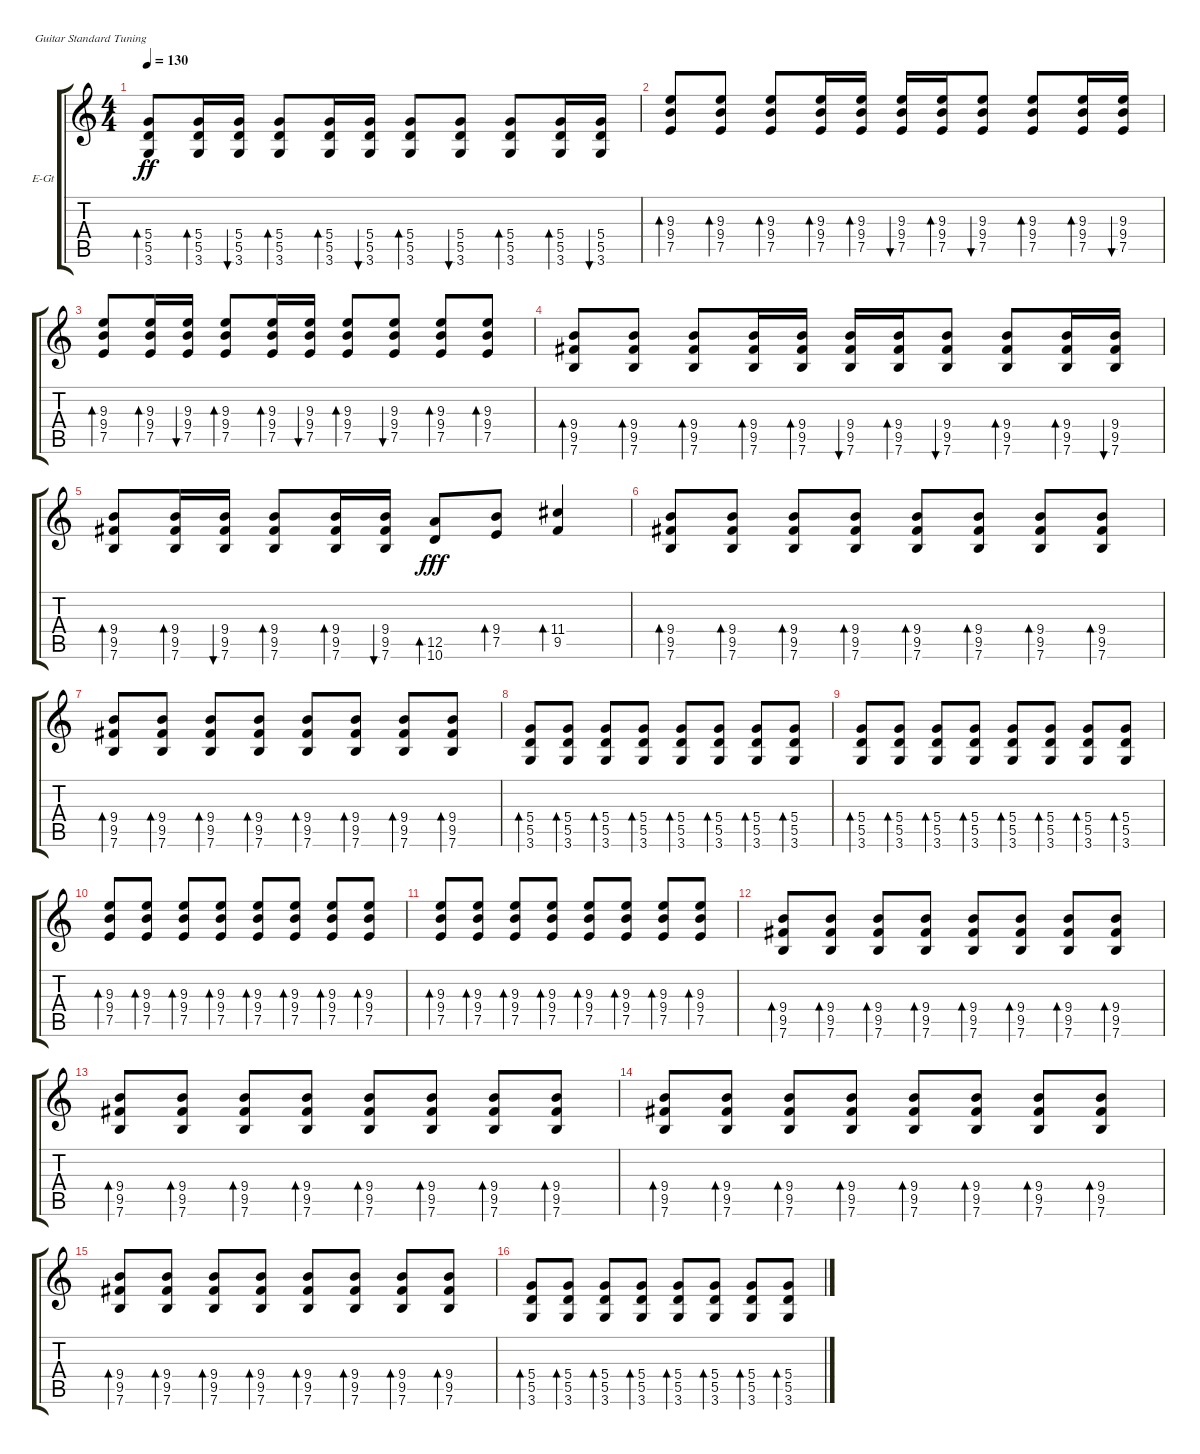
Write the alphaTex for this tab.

\defaultSystemsLayout 4
\bracketExtendMode groupsimilarinstruments
\firstSystemTrackNameOrientation horizontal
\otherSystemsTrackNameOrientation horizontal
\track ("Turner" "E-Gt") {instrument electricguitarclean}
\staff {score tabs}
\tuning (E4 B3 G3 D3 A2 E2)
\ts (4 4)
\tempo 130
\clef g2
\ks c
(3.6 5.5 5.4).8{bd 37 dy ff} (3.6 5.5 5.4).16{bd 37} (3.6 5.5 5.4).16{bu 36} (3.6 5.5 5.4).8{bd 33} (3.6 5.5 5.4).16{bd 33} (3.6 5.5 5.4).16{bu 33} (3.6 5.5 5.4).8{bd 33} (3.6 5.5 5.4).8{bu 32} (3.6 5.5 5.4).8{bd 31} (3.6 5.5 5.4).16{bd 30} (3.6 5.5 5.4).16{bu 30} |
(7.5 9.4 9.3).8{bd 37} (7.5 9.4 9.3).8{bd 37} (7.5 9.4 9.3).8{bd 37} (7.5 9.4 9.3).16{bd 33} (7.5 9.4 9.3).16{bd 33} (7.5 9.4 9.3).16{bu 33} (7.5 9.4 9.3).16{bd 33} (7.5 9.4 9.3).8{bu 32} (7.5 9.4 9.3).8{bd 31} (7.5 9.4 9.3).16{bd 30} (7.5 9.4 9.3).16{bu 30} |
(7.5 9.4 9.3).8{bd 37} (7.5 9.4 9.3).16{bd 37} (7.5 9.4 9.3).16{bu 36} (7.5 9.4 9.3).8{bd 33} (7.5 9.4 9.3).16{bd 33} (7.5 9.4 9.3).16{bu 33} (7.5 9.4 9.3).8{bd 33} (7.5 9.4 9.3).8{bu 32} (7.5 9.4 9.3).8{bd 31} (7.5 9.4 9.3).8{bd 30} |
(7.6 9.5 9.4).8{bd 37} (7.6 9.5 9.4).8{bd 37} (7.6 9.5 9.4).8{bd 37} (7.6 9.5 9.4).16{bd 33} (7.6 9.5 9.4).16{bd 33} (7.6 9.5 9.4).16{bu 33} (7.6 9.5 9.4).16{bd 33} (7.6 9.5 9.4).8{bu 32} (7.6 9.5 9.4).8{bd 31} (7.6 9.5 9.4).16{bd 30} (7.6 9.5 9.4).16{bu 30} |
(7.6 9.5 9.4).8{bd 36} (7.6 9.4 9.5).16{bd 36} (7.6 9.4 9.5).16{bu 36} (7.6 9.4 9.5).8{bd 36} (7.6 9.4 9.5).16{bd 36} (7.6 9.4 9.5).16{bu 36} (10.6 12.5).8{bd 35 dy fff} (7.5 9.4).8{bd 35} (9.5 11.4).4{bd 35} |
(7.6 9.4 9.5).8{bd 30} (7.6 9.5 9.4).8{bd 30} (7.6 9.4 9.5).8{bd 30} (7.6 9.5 9.4).8{bd 30} (7.6 9.4 9.5).8{bd 30} (7.6 9.5 9.4).8{bd 30} (7.6 9.4 9.5).8{bd 30} (7.6 9.5 9.4).8{bd 30} |
(7.6 9.4 9.5).8{bd 30} (7.6 9.5 9.4).8{bd 30} (7.6 9.4 9.5).8{bd 30} (7.6 9.5 9.4).8{bd 30} (7.6 9.4 9.5).8{bd 30} (7.6 9.5 9.4).8{bd 30} (7.6 9.4 9.5).8{bd 30} (7.6 9.5 9.4).8{bd 30} |
(3.6 5.4 5.5).8{bd 30} (3.6 5.5 5.4).8{bd 30} (3.6 5.4 5.5).8{bd 30} (3.6 5.5 5.4).8{bd 30} (3.6 5.4 5.5).8{bd 30} (3.6 5.5 5.4).8{bd 30} (3.6 5.4 5.5).8{bd 30} (3.6 5.5 5.4).8{bd 30} |
(3.6 5.4 5.5).8{bd 30} (3.6 5.5 5.4).8{bd 30} (3.6 5.4 5.5).8{bd 30} (3.6 5.5 5.4).8{bd 30} (3.6 5.4 5.5).8{bd 30} (3.6 5.5 5.4).8{bd 30} (3.6 5.4 5.5).8{bd 30} (3.6 5.5 5.4).8{bd 30} |
(7.5 9.4 9.3).8{bd 30} (7.5 9.4 9.3).8{bd 30} (7.5 9.4 9.3).8{bd 30} (7.5 9.4 9.3).8{bd 30} (7.5 9.4 9.3).8{bd 30} (7.5 9.4 9.3).8{bd 30} (7.5 9.4 9.3).8{bd 30} (7.5 9.4 9.3).8{bd 30} |
(7.5 9.4 9.3).8{bd 30} (7.5 9.4 9.3).8{bd 30} (7.5 9.4 9.3).8{bd 30} (7.5 9.4 9.3).8{bd 30} (7.5 9.4 9.3).8{bd 30} (7.5 9.4 9.3).8{bd 30} (7.5 9.4 9.3).8{bd 30} (7.5 9.4 9.3).8{bd 30} |
(7.6 9.4 9.5).8{bd 30} (7.6 9.5 9.4).8{bd 30} (7.6 9.4 9.5).8{bd 30} (7.6 9.5 9.4).8{bd 30} (7.6 9.4 9.5).8{bd 30} (7.6 9.5 9.4).8{bd 30} (7.6 9.4 9.5).8{bd 30} (7.6 9.5 9.4).8{bd 30} |
(7.6 9.4 9.5).8{bd 30} (7.6 9.5 9.4).8{bd 30} (7.6 9.4 9.5).8{bd 30} (7.6 9.5 9.4).8{bd 30} (7.6 9.4 9.5).8{bd 30} (7.6 9.5 9.4).8{bd 30} (7.6 9.4 9.5).8{bd 30} (7.6 9.5 9.4).8{bd 30} |
(7.6 9.4 9.5).8{bd 30} (7.6 9.5 9.4).8{bd 30} (7.6 9.4 9.5).8{bd 30} (7.6 9.5 9.4).8{bd 30} (7.6 9.4 9.5).8{bd 30} (7.6 9.5 9.4).8{bd 30} (7.6 9.4 9.5).8{bd 30} (7.6 9.5 9.4).8{bd 30} |
(7.6 9.4 9.5).8{bd 30} (7.6 9.5 9.4).8{bd 30} (7.6 9.4 9.5).8{bd 30} (7.6 9.5 9.4).8{bd 30} (7.6 9.4 9.5).8{bd 30} (7.6 9.5 9.4).8{bd 30} (7.6 9.4 9.5).8{bd 30} (7.6 9.5 9.4).8{bd 30} |
(3.6 5.4 5.5).8{bd 30} (3.6 5.5 5.4).8{bd 30} (3.6 5.4 5.5).8{bd 30} (3.6 5.5 5.4).8{bd 30} (3.6 5.4 5.5).8{bd 30} (3.6 5.5 5.4).8{bd 30} (3.6 5.4 5.5).8{bd 30} (3.6 5.5 5.4).8{bd 30}
